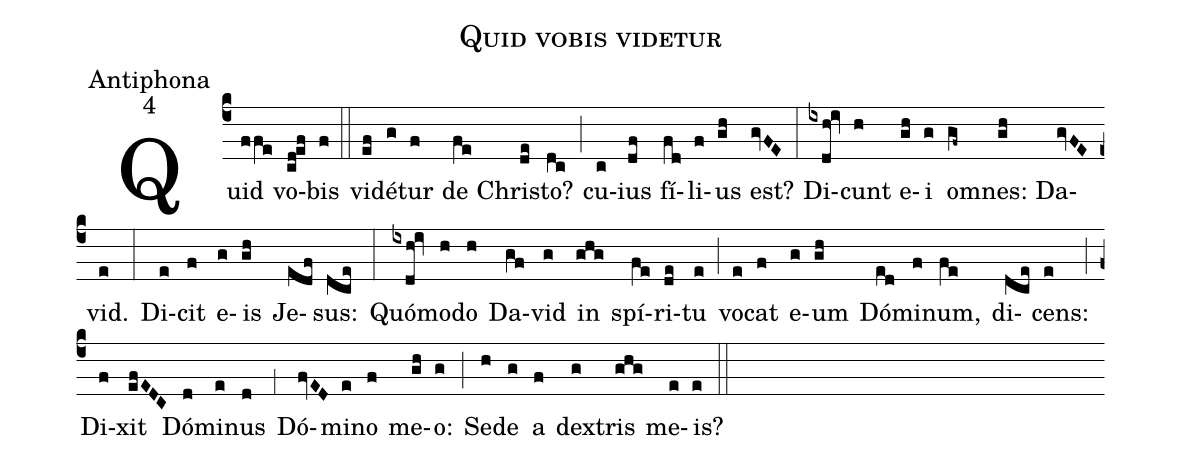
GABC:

name:Quid vobis videtur;
office-part:Antiphona;
mode:4;
%%
(c4) Quid(ffe) vo(cd!ef)bis(f) (::)
vi(ef)dé(g)tur(f) de(fe) Chri(de)sto?(dc) (;) cu(c)ius(df) fí(fd)li(f)us(gh) est?(gvFE) (:)
Di(ixdh!iv)cunt(h) e(gh)i(g) o(gf~)mnes:(gh) Da(gvFE)vid.(e) (:)
Di(e)cit(f) e(g)is(gh) Je(edf)sus:(dce) (:)
Quó(ixdh!iv)mo(h)do(h) Da(gf)vid(g) in(ghg) spí(fe)ri(de)tu(e) (;) vo(e)cat(f) e(g)um(gh) Dó(ed)mi(f)num,(fe) di(dce)cens:(e) (;) Di(f)xit(efEDC) Dó(d)mi(e)nus(d) (,1) Dó(fvED)mi(e)no(f) me(gh)o:(g) (;) Se(h)de(g) a(f) dex(g)tris(ghg) me(e)is?(e) (::)
